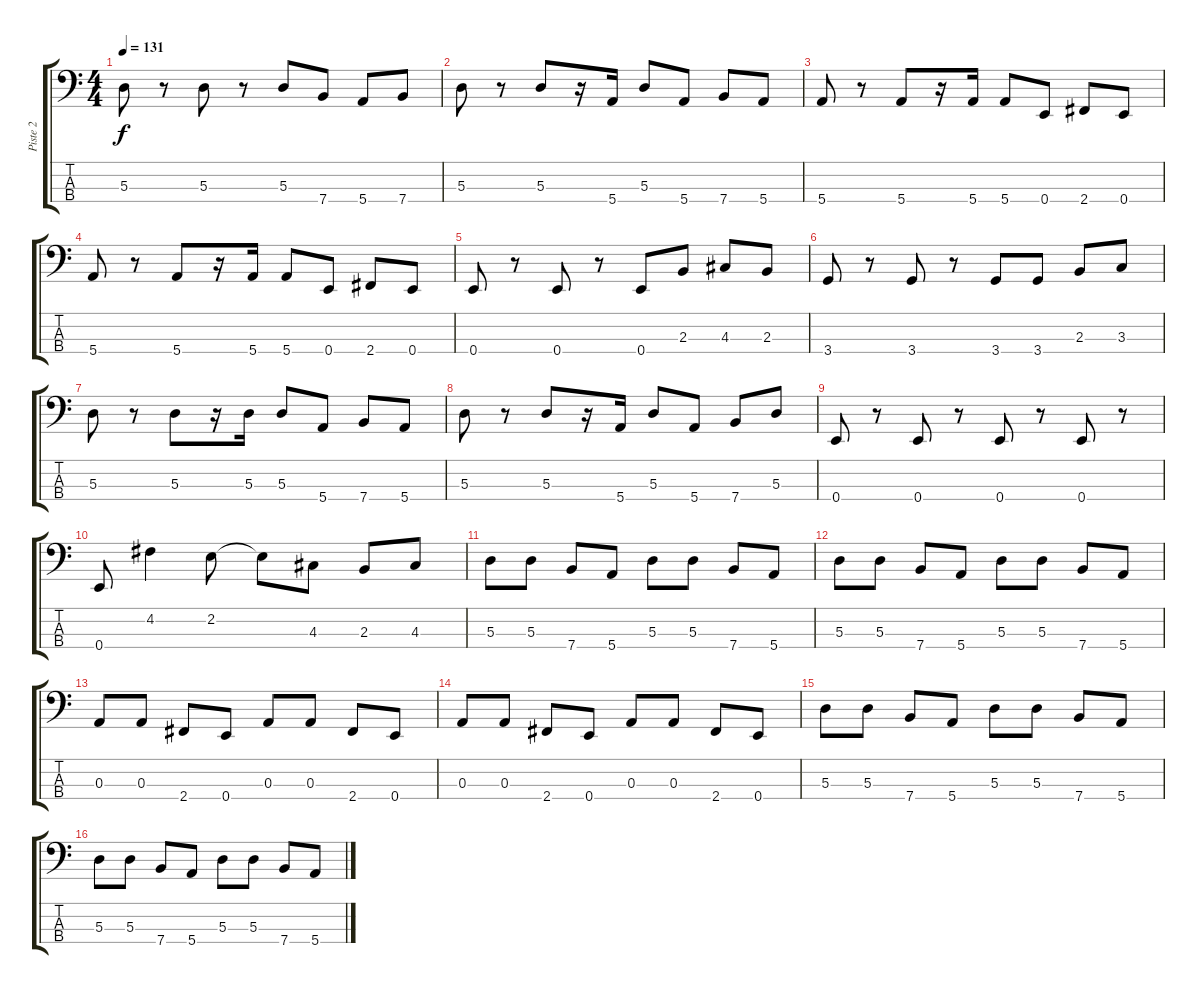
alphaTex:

\track ("Piste 2" "Piste 2") {instrument electricbasspick}
\staff {score tabs}
\tuning (G2 D2 A1 E1) {hide}
\ts (4 4)
\tempo 131
\clef f4
\ks c
5.3.8{dy f} r.8 5.3.8 r.8 5.3.8 7.4.8 5.4.8 7.4.8 |
5.3.8 r.8 5.3.8 r.16 5.4.16 5.3.8 5.4.8 7.4.8 5.4.8 |
5.4.8 r.8 5.4.8 r.16 5.4.16 5.4.8 0.4.8 2.4.8 0.4.8 |
5.4.8 r.8 5.4.8 r.16 5.4.16 5.4.8 0.4.8 2.4.8 0.4.8 |
0.4.8 r.8 0.4.8 r.8 0.4.8 2.3.8 4.3.8 2.3.8 |
3.4.8 r.8 3.4.8 r.8 3.4.8 3.4.8 2.3.8 3.3.8 |
5.3.8 r.8 5.3.8 r.16 5.3.16 5.3.8 5.4.8 7.4.8 5.4.8 |
5.3.8 r.8 5.3.8 r.16 5.4.16 5.3.8 5.4.8 7.4.8 5.3.8 |
0.4.8 r.8 0.4.8 r.8 0.4.8 r.8 0.4.8 r.8 |
0.4.8 4.2.4 2.2.8 2.2{t}.8 4.3.8 2.3.8 4.3.8 |
5.3.8 5.3.8 7.4.8 5.4.8 5.3.8 5.3.8 7.4.8 5.4.8 |
5.3.8 5.3.8 7.4.8 5.4.8 5.3.8 5.3.8 7.4.8 5.4.8 |
0.3.8 0.3.8 2.4.8 0.4.8 0.3.8 0.3.8 2.4.8 0.4.8 |
0.3.8 0.3.8 2.4.8 0.4.8 0.3.8 0.3.8 2.4.8 0.4.8 |
5.3.8 5.3.8 7.4.8 5.4.8 5.3.8 5.3.8 7.4.8 5.4.8 |
5.3.8 5.3.8 7.4.8 5.4.8 5.3.8 5.3.8 7.4.8 5.4.8
